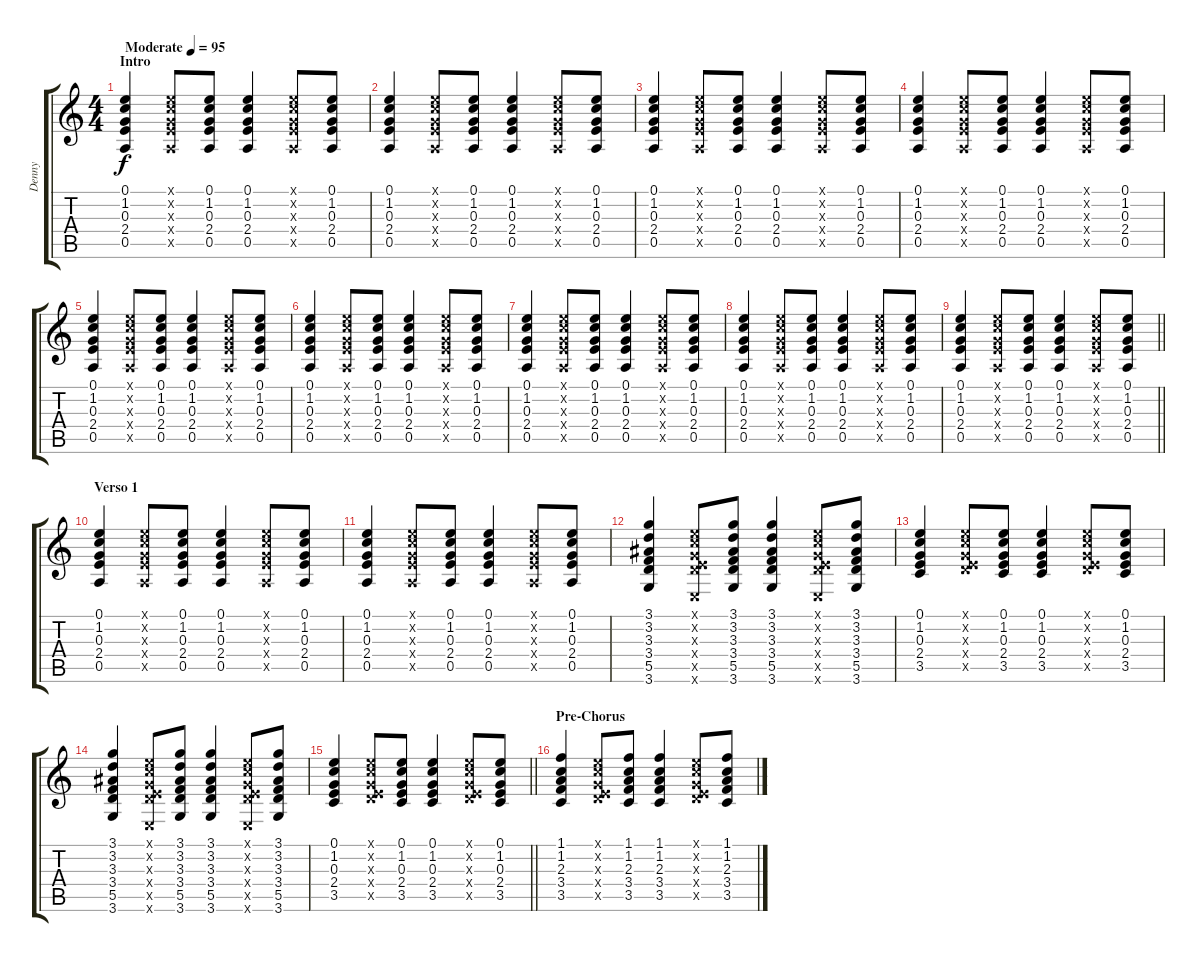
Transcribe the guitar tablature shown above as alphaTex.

\track ("Denny" "Denny") {instrument acousticguitarnylon}
\staff {score tabs}
\tuning (E4 B3 G3 D3 A2 E2) {hide}
\ts (4 4)
\section ("" "Intro")
\tempo (95 "Moderate")
\clef g2
\ks c
(0.1 1.2 0.3 2.4 0.5).4{dy f instrument acousticguitarnylon} (0.1{x} 1.2{x} 0.3{x} 2.4{x} 0.5{x}).8 (0.1 1.2 0.3 2.4 0.5).8 (0.1 1.2 0.3 2.4 0.5).4 (0.1{x} 1.2{x} 0.3{x} 2.4{x} 0.5{x}).8 (0.1 1.2 0.3 2.4 0.5).8 |
(0.1 1.2 0.3 2.4 0.5).4 (0.1{x} 1.2{x} 0.3{x} 2.4{x} 0.5{x}).8 (0.1 1.2 0.3 2.4 0.5).8 (0.1 1.2 0.3 2.4 0.5).4 (0.1{x} 1.2{x} 0.3{x} 2.4{x} 0.5{x}).8 (0.1 1.2 0.3 2.4 0.5).8 |
(0.1 1.2 0.3 2.4 0.5).4 (0.1{x} 1.2{x} 0.3{x} 2.4{x} 0.5{x}).8 (0.1 1.2 0.3 2.4 0.5).8 (0.1 1.2 0.3 2.4 0.5).4 (0.1{x} 1.2{x} 0.3{x} 2.4{x} 0.5{x}).8 (0.1 1.2 0.3 2.4 0.5).8 |
(0.1 1.2 0.3 2.4 0.5).4 (0.1{x} 1.2{x} 0.3{x} 2.4{x} 0.5{x}).8 (0.1 1.2 0.3 2.4 0.5).8 (0.1 1.2 0.3 2.4 0.5).4 (0.1{x} 1.2{x} 0.3{x} 2.4{x} 0.5{x}).8 (0.1 1.2 0.3 2.4 0.5).8 |
(0.1 1.2 0.3 2.4 0.5).4 (0.1{x} 1.2{x} 0.3{x} 2.4{x} 0.5{x}).8 (0.1 1.2 0.3 2.4 0.5).8 (0.1 1.2 0.3 2.4 0.5).4 (0.1{x} 1.2{x} 0.3{x} 2.4{x} 0.5{x}).8 (0.1 1.2 0.3 2.4 0.5).8 |
(0.1 1.2 0.3 2.4 0.5).4 (0.1{x} 1.2{x} 0.3{x} 2.4{x} 0.5{x}).8 (0.1 1.2 0.3 2.4 0.5).8 (0.1 1.2 0.3 2.4 0.5).4 (0.1{x} 1.2{x} 0.3{x} 2.4{x} 0.5{x}).8 (0.1 1.2 0.3 2.4 0.5).8 |
(0.1 1.2 0.3 2.4 0.5).4 (0.1{x} 1.2{x} 0.3{x} 2.4{x} 0.5{x}).8 (0.1 1.2 0.3 2.4 0.5).8 (0.1 1.2 0.3 2.4 0.5).4 (0.1{x} 1.2{x} 0.3{x} 2.4{x} 0.5{x}).8 (0.1 1.2 0.3 2.4 0.5).8 |
(0.1 1.2 0.3 2.4 0.5).4 (0.1{x} 1.2{x} 0.3{x} 2.4{x} 0.5{x}).8 (0.1 1.2 0.3 2.4 0.5).8 (0.1 1.2 0.3 2.4 0.5).4 (0.1{x} 1.2{x} 0.3{x} 2.4{x} 0.5{x}).8 (0.1 1.2 0.3 2.4 0.5).8 |
\barLineRight lightlight
(0.1 1.2 0.3 2.4 0.5).4 (0.1{x} 1.2{x} 0.3{x} 2.4{x} 0.5{x}).8 (0.1 1.2 0.3 2.4 0.5).8 (0.1 1.2 0.3 2.4 0.5).4 (0.1{x} 1.2{x} 0.3{x} 2.4{x} 0.5{x}).8 (0.1 1.2 0.3 2.4 0.5).8 |
\section ("" "Verso 1")
(0.1 1.2 0.3 2.4 0.5).4 (0.1{x} 1.2{x} 0.3{x} 2.4{x} 0.5{x}).8 (0.1 1.2 0.3 2.4 0.5).8 (0.1 1.2 0.3 2.4 0.5).4 (0.1{x} 1.2{x} 0.3{x} 2.4{x} 0.5{x}).8 (0.1 1.2 0.3 2.4 0.5).8 |
(0.1 1.2 0.3 2.4 0.5).4 (0.1{x} 1.2{x} 0.3{x} 2.4{x} 0.5{x}).8 (0.1 1.2 0.3 2.4 0.5).8 (0.1 1.2 0.3 2.4 0.5).4 (0.1{x} 1.2{x} 0.3{x} 2.4{x} 0.5{x}).8 (0.1 1.2 0.3 2.4 0.5).8 |
(3.1 3.2 3.3 3.4 5.5 3.6).4 (0.1{x} 1.2{x} 0.3{x} 2.4{x} 5.5{x} 0.6{x}).8 (3.1 3.2 3.3 3.4 5.5 3.6).8 (3.1 3.2 3.3 3.4 5.5 3.6).4 (0.1{x} 1.2{x} 0.3{x} 2.4{x} 5.5{x} 0.6{x}).8 (3.1 3.2 3.3 3.4 5.5 3.6).8 |
(0.1 1.2 0.3 2.4 3.5).4 (0.1{x} 1.2{x} 0.3{x} 2.4{x} 5.5{x}).8 (0.1 1.2 0.3 2.4 3.5).8 (0.1 1.2 0.3 2.4 3.5).4 (0.1{x} 1.2{x} 0.3{x} 2.4{x} 5.5{x}).8 (0.1 1.2 0.3 2.4 3.5).8 |
(3.1 3.2 3.3 3.4 5.5 3.6).4 (0.1{x} 1.2{x} 0.3{x} 2.4{x} 5.5{x} 0.6{x}).8 (3.1 3.2 3.3 3.4 5.5 3.6).8 (3.1 3.2 3.3 3.4 5.5 3.6).4 (0.1{x} 1.2{x} 0.3{x} 2.4{x} 5.5{x} 0.6{x}).8 (3.1 3.2 3.3 3.4 5.5 3.6).8 |
\barLineRight lightlight
(0.1 1.2 0.3 2.4 3.5).4 (0.1{x} 1.2{x} 0.3{x} 2.4{x} 5.5{x}).8 (0.1 1.2 0.3 2.4 3.5).8 (0.1 1.2 0.3 2.4 3.5).4 (0.1{x} 1.2{x} 0.3{x} 2.4{x} 5.5{x}).8 (0.1 1.2 0.3 2.4 3.5).8 |
\section ("" "Pre-Chorus")
(1.1 1.2 2.3 3.4 3.5).4 (0.1{x} 1.2{x} 0.3{x} 2.4{x} 5.5{x}).8 (1.1 1.2 2.3 3.4 3.5).8 (1.1 1.2 2.3 3.4 3.5).4 (0.1{x} 1.2{x} 0.3{x} 2.4{x} 5.5{x}).8 (1.1 1.2 2.3 3.4 3.5).8
